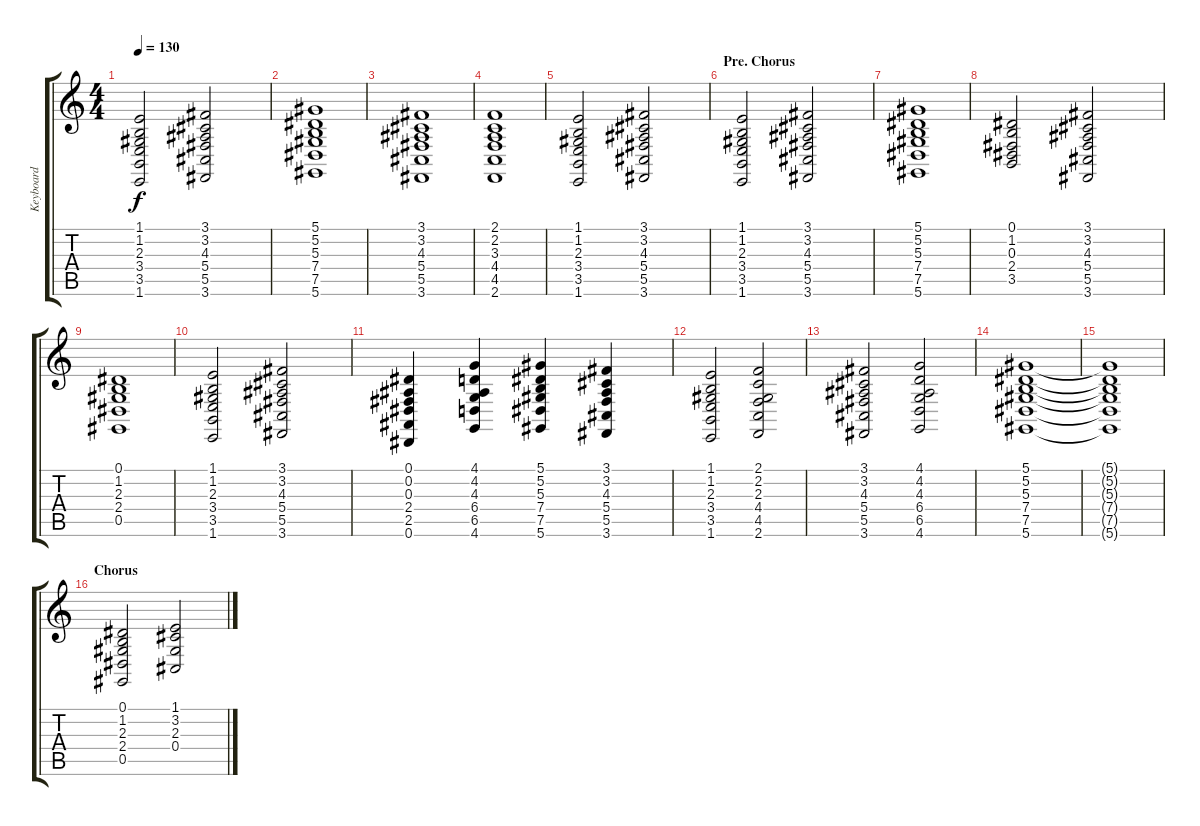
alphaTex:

\track ("Keyboard" "Keyboard") {instrument stringensemble1}
\staff {score tabs}
\tuning (Eb4 Bb3 Gb3 Db3 Ab2 Eb2) {hide}
\ts (4 4)
\tempo 130
\clef g2
\ks c
(1.1 1.2 2.3 3.4 3.5 1.6).2{dy f} (3.1 3.2 4.3 5.4 5.5 3.6).2 |
(5.1 5.2 5.3 7.4 7.5 5.6).1{instrument stringensemble1} |
(3.1 3.2 4.3 5.4 5.5 3.6).1 |
(2.1 2.2 3.3 4.4 4.5 2.6).1 |
(1.1 1.2 2.3 3.4 3.5 1.6).2 (3.1 3.2 4.3 5.4 5.5 3.6).2 |
\section ("" "Pre. Chorus")
(1.1 1.2 2.3 3.4 3.5 1.6).2 (3.1 3.2 4.3 5.4 5.5 3.6).2 |
(5.1 5.2 5.3 7.4 7.5 5.6).1 |
(0.1 1.2 0.3 2.4 3.5).2 (3.1 3.2 4.3 5.4 5.5 3.6).2 |
(0.1 1.2 2.3 2.4 0.5).1 |
(1.1 1.2 2.3 3.4 3.5 1.6).2 (3.1 3.2 4.3 5.4 5.5 3.6).2 |
(0.1 0.2 0.3 2.4 2.5 0.6).4 (4.1 4.2 4.3 6.4 6.5 4.6).4 (5.1 5.2 5.3 7.4 7.5 5.6).4 (3.1 3.2 4.3 5.4 5.5 3.6).4 |
(1.1 1.2 2.3 3.4 3.5 1.6).2 (2.1 2.2 2.3 4.4 4.5 2.6).2 |
(3.1 3.2 4.3 5.4 5.5 3.6).2 (4.1 4.2 4.3 6.4 6.5 4.6).2 |
(5.1 5.2 5.3 7.4 7.5 5.6).1 |
(5.1{t} 5.2{t} 5.3{t} 7.4{t} 7.5{t} 5.6{t}).1 |
\section ("" "Chorus")
(0.1 1.2 2.3 2.4 0.5).2 (1.1 3.2 2.3 0.4).2
